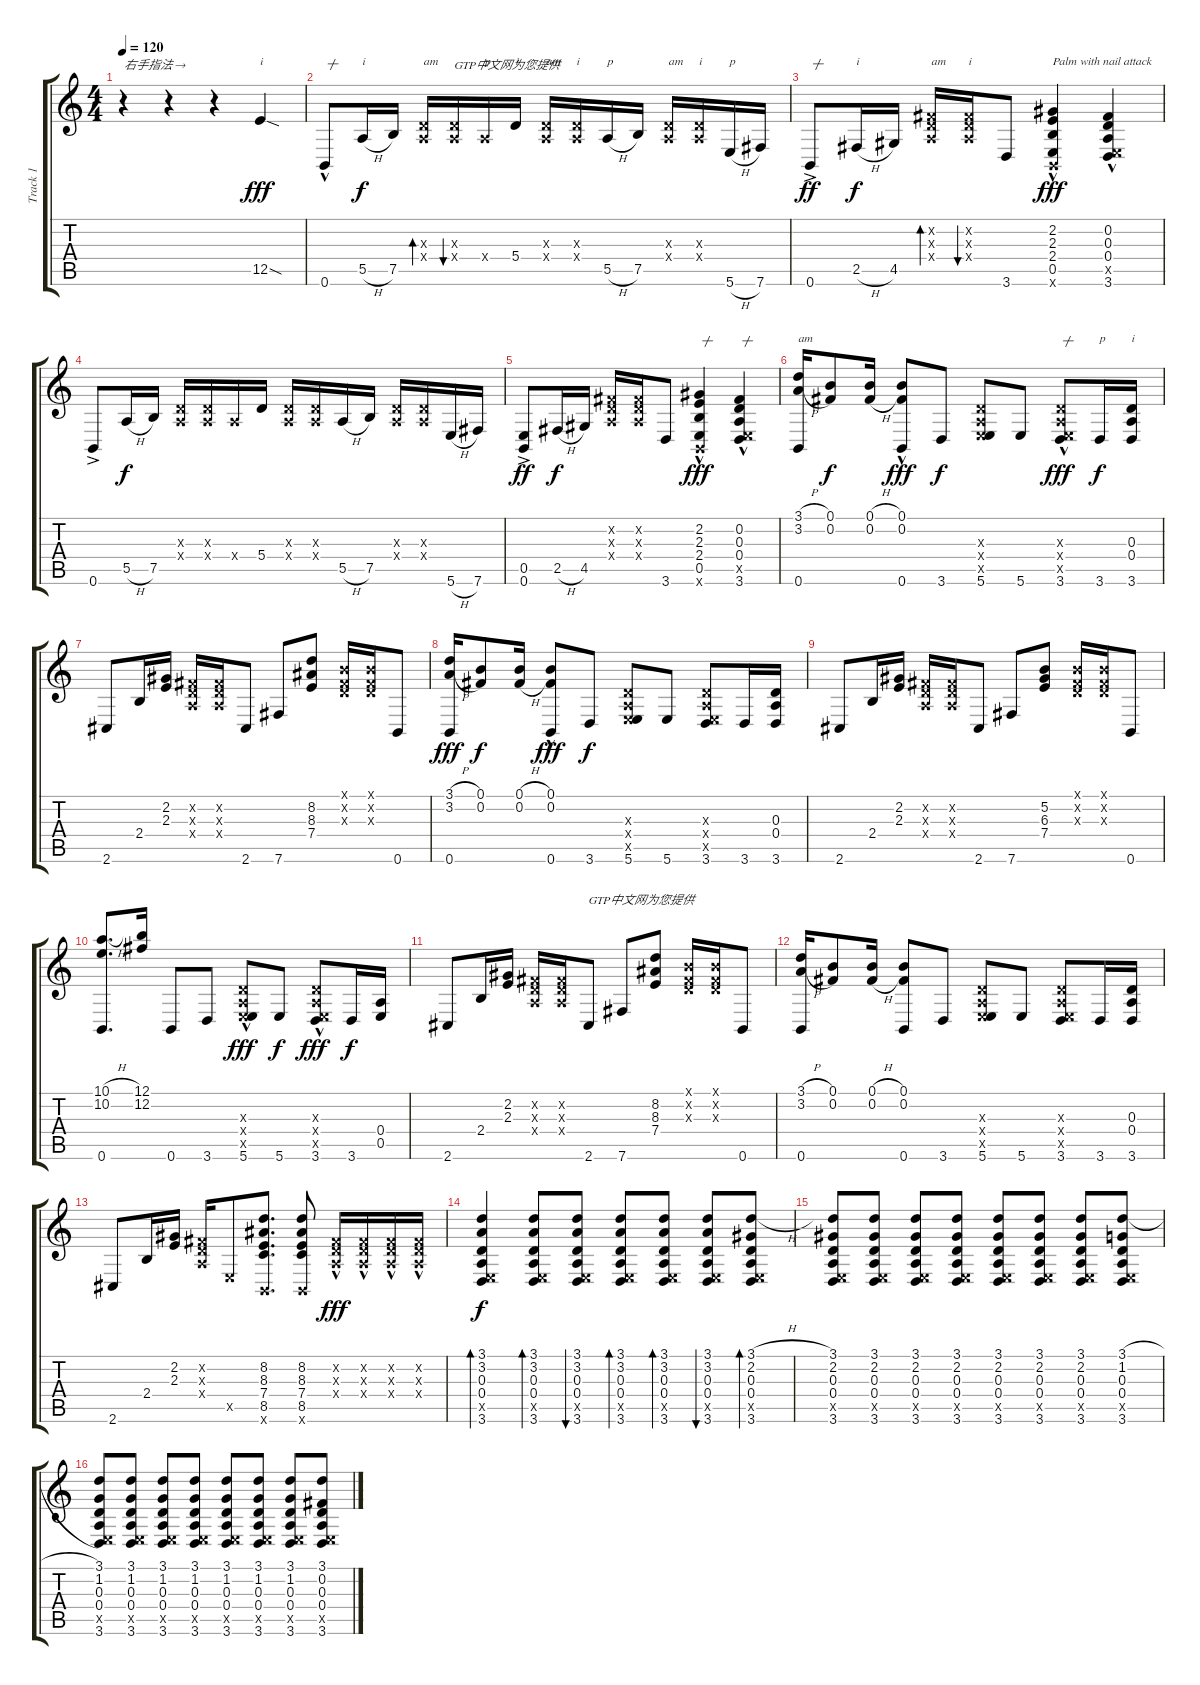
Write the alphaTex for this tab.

\track ("Track 1" "Track 1") {instrument acousticguitarsteel}
\staff {score tabs}
\tuning (B3 Gb3 D3 A2 E2 B1) {hide}
\ts (4 4)
\tempo 120
\clef g2
\ks c
r.4{txt "右手指法 →" dy fff instrument acousticguitarsteel} r.4 r.4 12.5{sod}.4{txt "i"} |
0.6{hac}.8{txt "十"} 5.5{h}.16{txt "i" dy f} 7.5.16 (0.3{x} 0.4{x}).16{bd 60 txt "am"} (0.3{x} 0.4{x}).16{bu 60 txt "GTP中文网为您提供"} 0.4{x}.16{txt "p"} 5.4.16{txt "i"} (0.3{x} 0.4{x}).16{txt "am"} (0.3{x} 0.4{x}).16{txt "i"} 5.5{h}.16{txt "p"} 7.5.16 (0.3{x} 0.4{x}).16{txt "am"} (0.3{x} 0.4{x}).16{txt "i"} 5.6{h}.16{txt "p"} 7.6.16 |
0.6{ac}.8{txt "十" dy ff} 2.5{h}.16{txt "i" dy f} 4.5.16 (0.2{x} 0.3{x} 0.4{x}).16{bd 60 txt "am"} (0.2{x} 0.3{x} 0.4{x}).16{bu 60 txt "i"} 3.6.8 (2.2{hac} 2.3{hac} 2.4{hac} 0.5{hac} 0.6{hac x}).4{txt "Palm with nail attack" dy fff} (0.2{hac} 0.3{hac} 0.4{hac} 0.5{hac x} 3.6{hac}).4 |
0.6{ac}.8 5.5{h}.16{dy f} 7.5.16 (0.3{x} 0.4{x}).16 (0.3{x} 0.4{x}).16 0.4{x}.16 5.4.16 (0.3{x} 0.4{x}).16 (0.3{x} 0.4{x}).16 5.5{h}.16 7.5.16 (0.3{x} 0.4{x}).16 (0.3{x} 0.4{x}).16 5.6{h}.16 7.6.16 |
(0.5{ac} 0.6{ac}).8{dy ff} 2.5{h}.16{dy f} 4.5.16 (0.2{x} 0.3{x} 0.4{x}).16 (0.2{x} 0.3{x} 0.4{x}).16 3.6.8 (2.2{hac} 2.3{hac} 2.4{hac} 0.5{hac} 0.6{hac x}).4{txt "十" dy fff} (0.2{hac} 0.3{hac} 0.4{hac} 0.5{hac x} 3.6{hac}).4{txt "十"} |
(3.1{h} 3.2{h} 0.6).16{txt "am"} (0.1 0.2).8{dy f} (0.1{h} 0.2{h}).16 (0.1 0.2 0.6{hac}).8{dy fff} 3.6.8{dy f} (0.3{x} 0.4{x} 0.5{x} 5.6).8 5.6.8 (0.3{hac x} 0.4{hac x} 0.5{hac x} 3.6{hac}).8{txt "十" dy fff} 3.6.16{txt "p" dy f} (0.3 0.4 3.6).16{txt "i"} |
2.6.8 2.4.16 (2.2 2.3).16 (0.2{x} 0.3{x} 0.4{x}).16 (0.2{x} 0.3{x} 0.4{x}).16 2.6.8 7.6.8 (8.2 8.3 7.4).8 (0.1{x} 0.2{x} 0.3{x}).16 (0.1{x} 0.2{x} 0.3{x}).16 0.6.8 |
(3.1{h} 3.2{h} 0.6).16{dy fff} (0.1 0.2).8{dy f} (0.1{h} 0.2{h}).16 (0.1 0.2 0.6{hac}).8{dy fff} 3.6.8{dy f} (0.3{x} 0.4{x} 0.5{x} 5.6).8 5.6.8 (0.3{x} 0.4{x} 0.5{x} 3.6).8 3.6.16 (0.3 0.4 3.6).16 |
2.6.8 2.4.16 (2.2 2.3).16 (0.2{x} 0.3{x} 0.4{x}).16 (0.2{x} 0.3{x} 0.4{x}).16 2.6.8 7.6.8 (5.2 6.3 7.4).8 (0.1{x} 0.2{x} 0.3{x}).16 (0.1{x} 0.2{x} 0.3{x}).16 0.6.8 |
(10.1{h} 10.2 0.6).8{d} (12.1 12.2).16 0.6.8 3.6.8 (0.3{hac x} 0.4{hac x} 0.5{hac x} 5.6{hac}).8{dy fff} 5.6.8{dy f} (0.3{hac x} 0.4{hac x} 0.5{hac x} 3.6{hac}).8{dy fff} 3.6.16{dy f} (0.4 0.5).16 |
2.6.8 2.4.16 (2.2 2.3).16 (0.2{x} 0.3{x} 0.4{x}).16 (0.2{x} 0.3{x} 0.4{x}).16 2.6.8{txt "GTP中文网为您提供"} 7.6.8 (8.2 8.3 7.4).8 (0.1{x} 0.2{x} 0.3{x}).16 (0.1{x} 0.2{x} 0.3{x}).16 0.6.8 |
(3.1{h} 3.2{h} 0.6).16 (0.1 0.2).8 (0.1{h} 0.2{h}).16 (0.1 0.2 0.6).8 3.6.8 (0.3{x} 0.4{x} 0.5{x} 5.6).8 5.6.8 (0.3{x} 0.4{x} 0.5{x} 3.6).8 3.6.16 (0.3 0.4 3.6).16 |
2.6.8 2.4.16 (2.2 2.3).16 (0.2{x} 0.3{x} 0.4{x}).16 0.5{x}.8 (8.2 8.3 7.4 8.5 0.6{x}).8{d} (8.2 8.3 7.4 8.5 0.6{x}).8 (0.2{hac x} 0.3{hac x} 0.4{hac x}).16{dy fff} (0.2{hac x} 0.3{hac x} 0.4{hac x}).16 (0.2{hac x} 0.3{hac x} 0.4{hac x}).16 (0.2{hac x} 0.3{hac x} 0.4{x}).16 |
(3.1 3.2 0.3 0.4 0.5{x} 3.6).4{bd 240 dy f} (3.1 3.2 0.3 0.4 0.5{x} 3.6).8{bd 60} (3.1 3.2 0.3 0.4 0.5{x} 3.6).8{bu 60} (3.1 3.2 0.3 0.4 0.5{x} 3.6).8{bd 60} (3.1 3.2 0.3 0.4 0.5{x} 3.6).8{bd 60} (3.1 3.2 0.3 0.4 0.5{x} 3.6).8{bu 240} (3.1{h} 2.2 0.3 0.4 0.5{x} 3.6).8{bd 240} |
(3.1 2.2 0.3 0.4 0.5{x} 3.6).8 (3.1 2.2 0.3 0.4 0.5{x} 3.6).8 (3.1 2.2 0.3 0.4 0.5{x} 3.6).8 (3.1 2.2 0.3 0.4 0.5{x} 3.6).8 (3.1 2.2 0.3 0.4 0.5{x} 3.6).8 (3.1 2.2 0.3 0.4 0.5{x} 3.6).8 (3.1 2.2 0.3 0.4 0.5{x} 3.6).8 (3.1{h} 1.2 0.3 0.4 0.5{x} 3.6).8 |
(3.1 1.2 0.3 0.4 0.5{x} 3.6).8 (3.1 1.2 0.3 0.4 0.5{x} 3.6).8 (3.1 1.2 0.3 0.4 0.5{x} 3.6).8 (3.1 1.2 0.3 0.4 0.5{x} 3.6).8 (3.1 1.2 0.3 0.4 0.5{x} 3.6).8 (3.1 1.2 0.3 0.4 0.5{x} 3.6).8 (3.1 1.2 0.3 0.4 0.5{x} 3.6).8 (3.1{h} 0.2 0.3 0.4 0.5{x} 3.6).8
